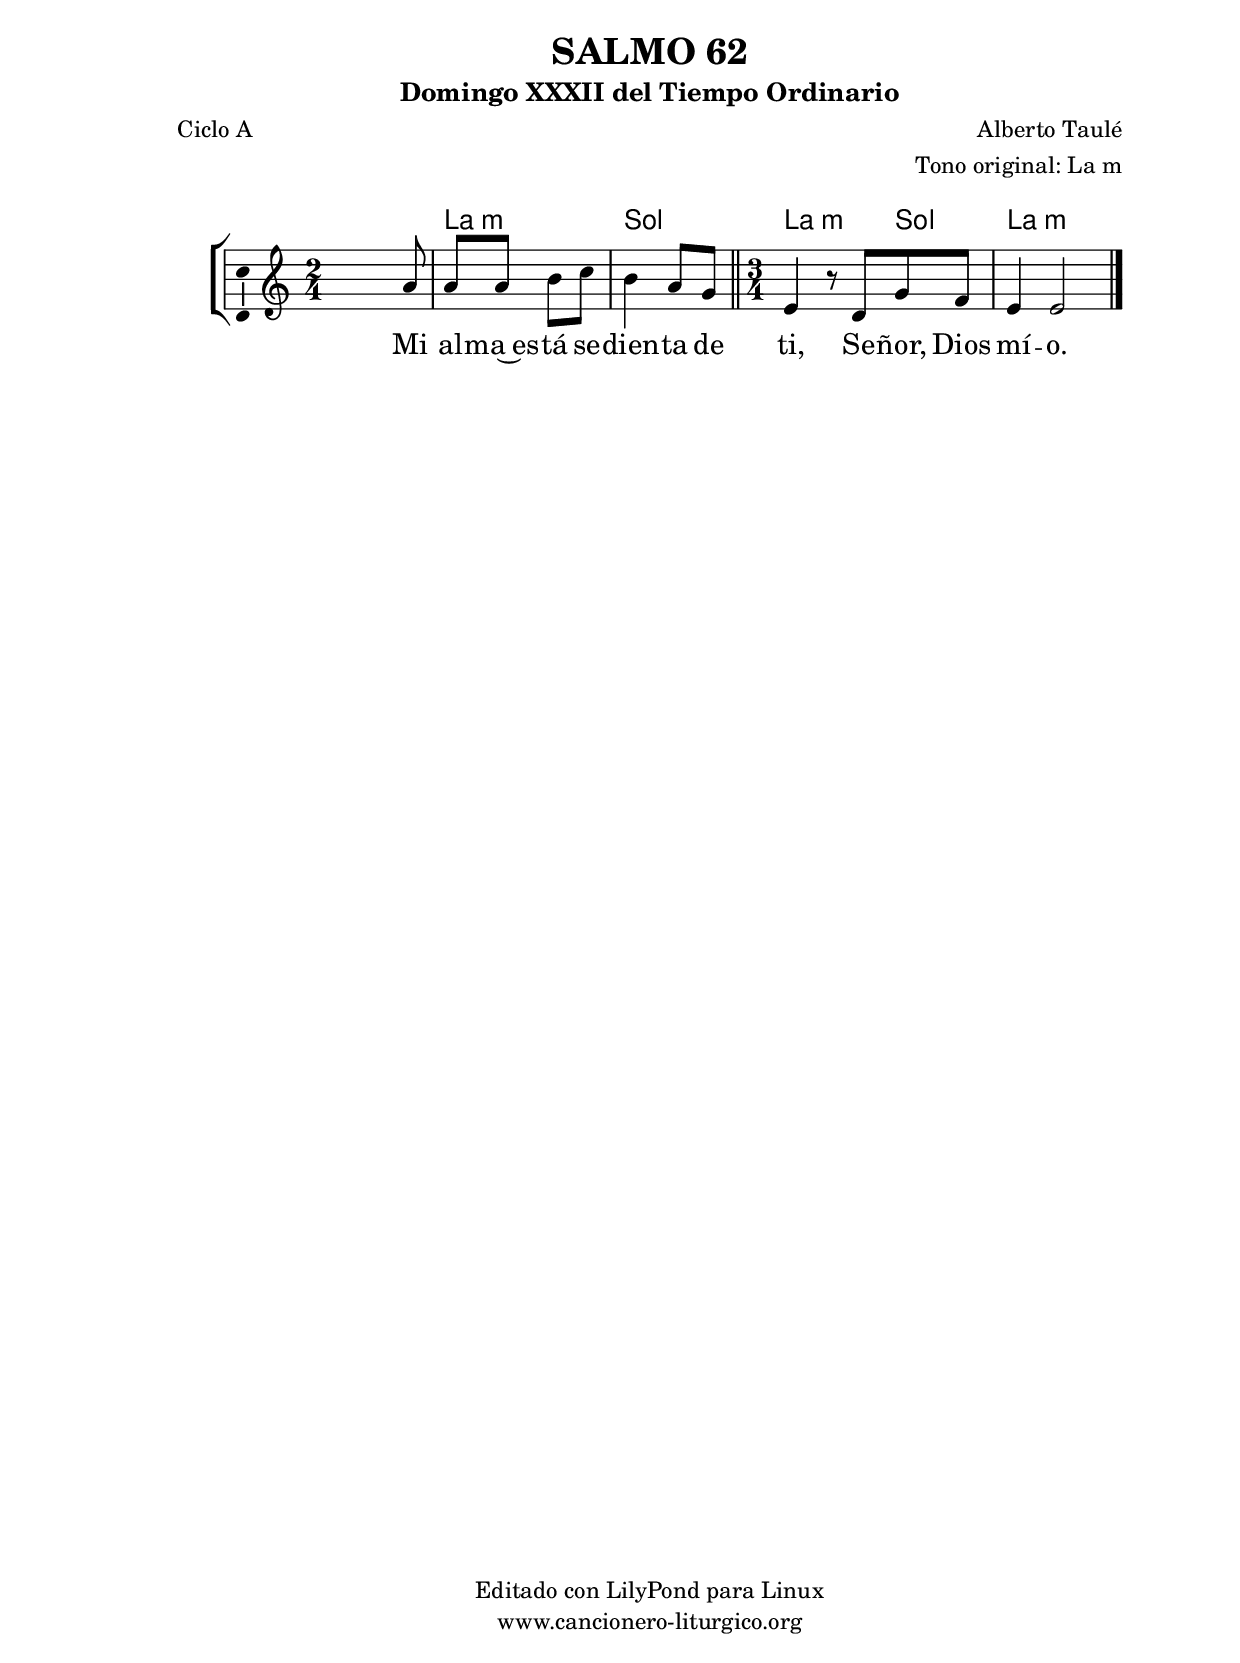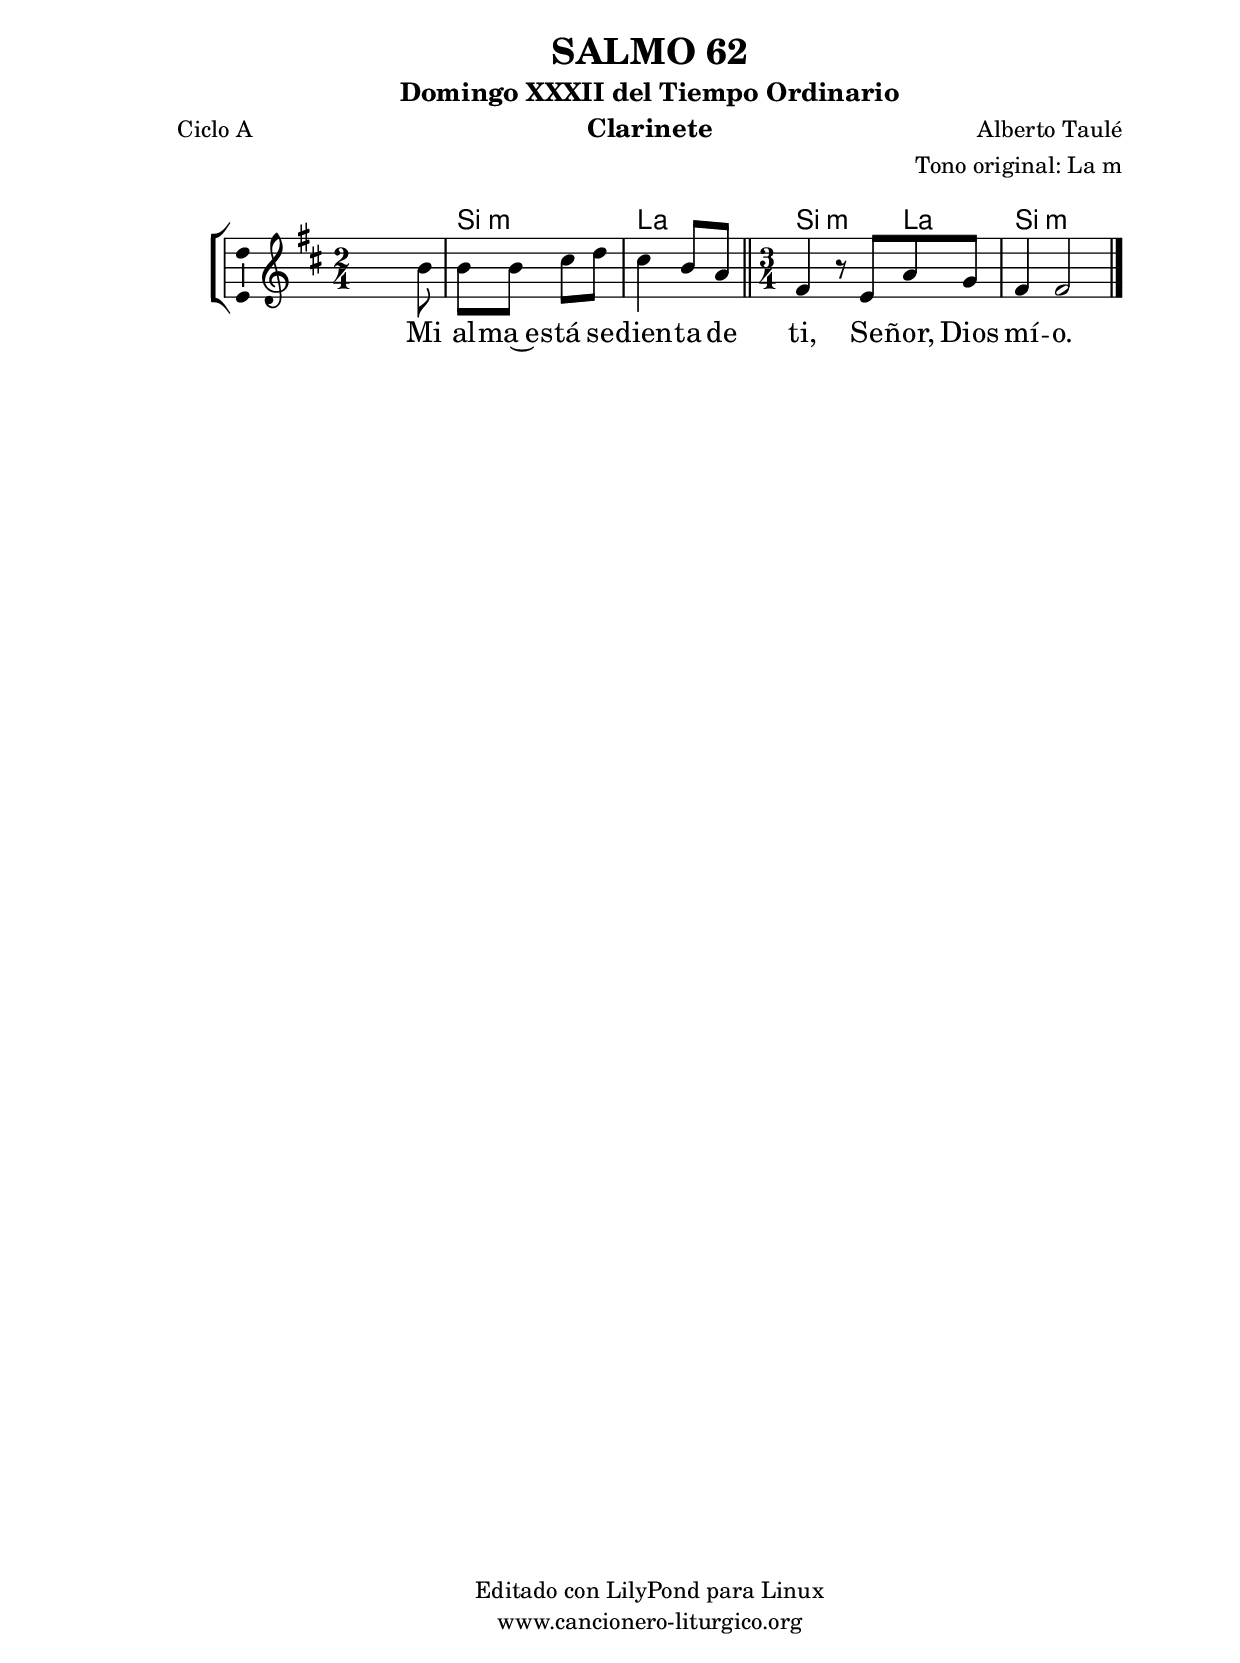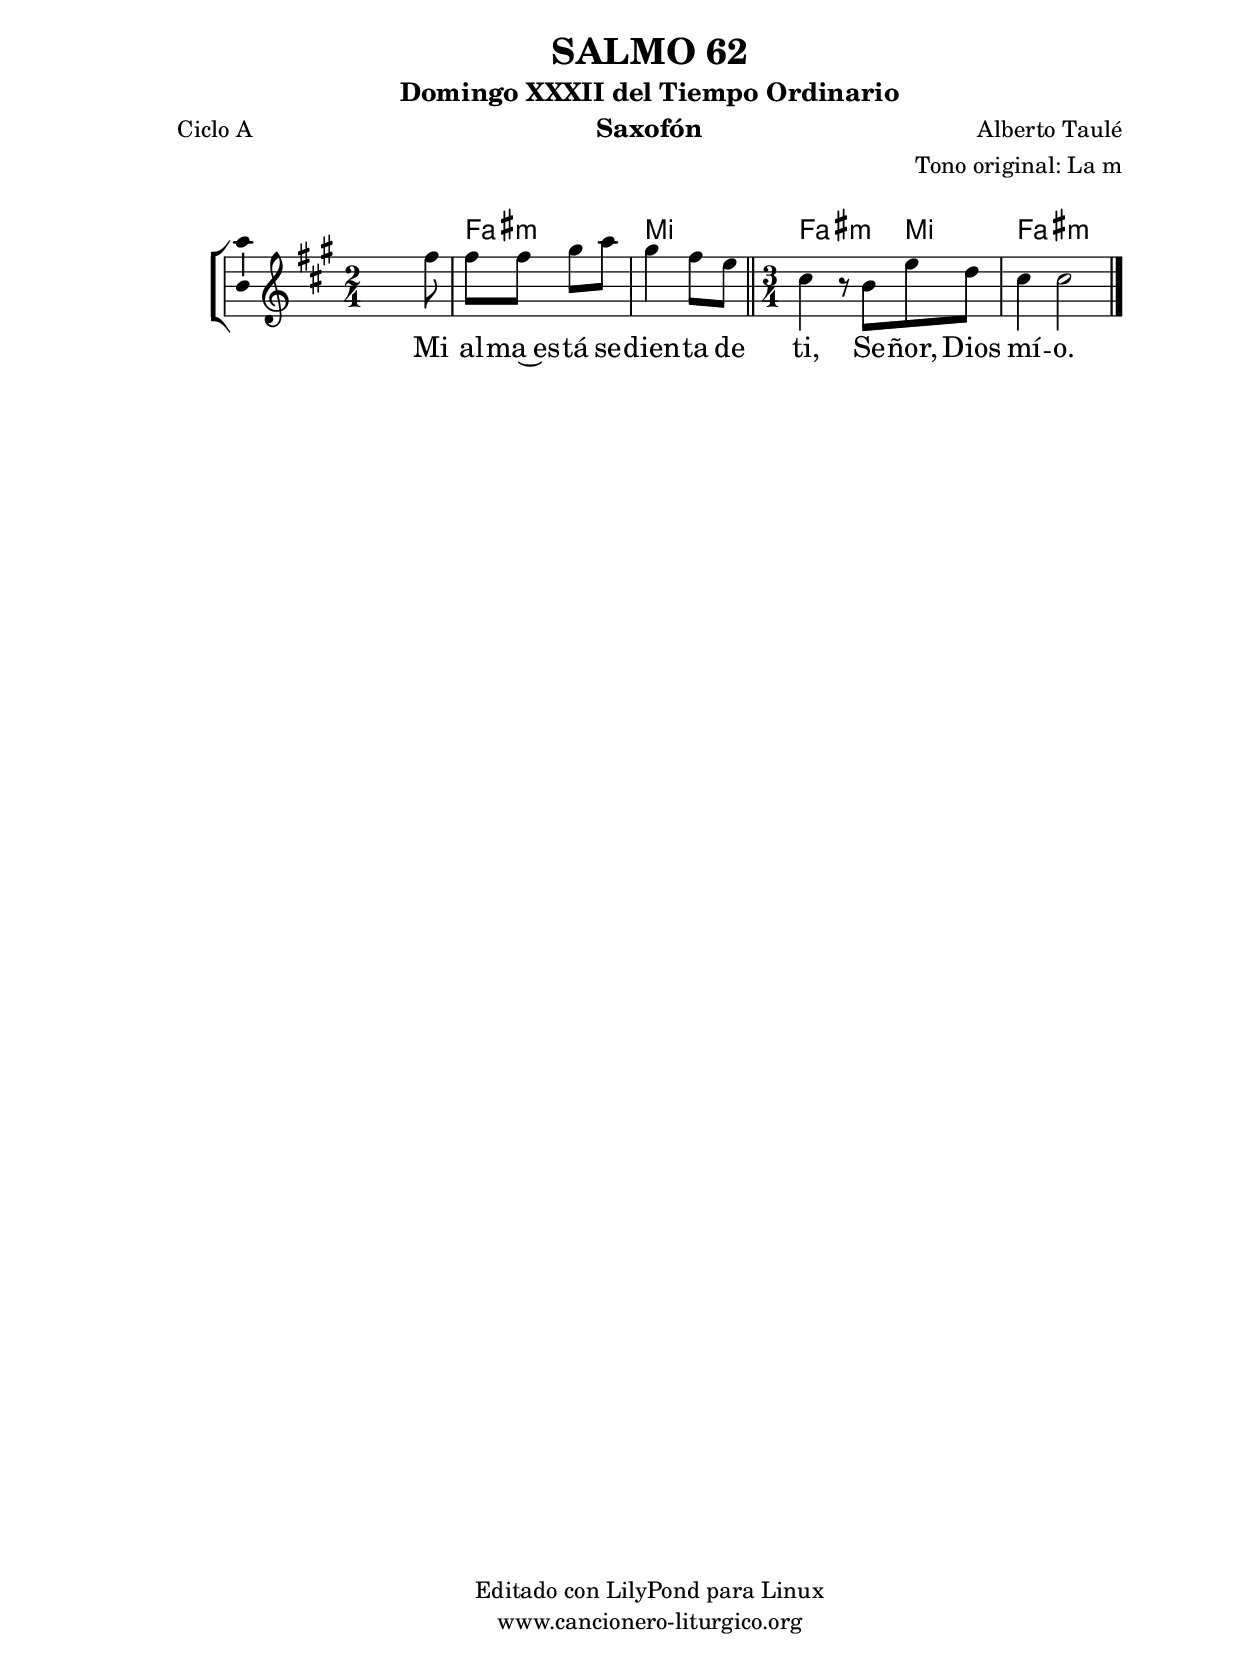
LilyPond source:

%
%para convertir .midi en .wav:
%timidity filename.midi -Ow -o finename.wav
%
%
%Para convertir de .wav a .mp3:
%lame -h -m j filename.wav
%
%
%para escuchar el midi:
%timidity nombrefichero.midi
%


%versión de lilypond para la que se ha escrito esta partitura:
\version "2.16.0"

	%Tamaño papel
	#(set-default-paper-size "a4")
	%Tamaño partitura
	#(set-global-staff-size 20)
	%No responde al pulsar sobre una nota
	#(ly:set-option 'point-and-click #f)

%parámetros del encabezamiento:
\header {
	title = "SALMO 62"
	subtitle = "Domingo XXXII del Tiempo Ordinario"
	composer = "Alberto Taulé"
	poet = "Ciclo A"
	meter = ""
	arranger = "Tono original: La m"
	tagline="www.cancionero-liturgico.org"
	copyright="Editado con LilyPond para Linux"
	tiempo = "Ordinario"
	usos = "Salmo"
	letra = "Mi alma está sedienta de ti, Señor, Dios mío."
	}

%parámetros asociados al papel:
\paper  {
	oddHeaderMarkup = \markup {\fill-line { \on-the-fly #not-first-page \fromproperty #'header:title \on-the-fly #not-first-page \fromproperty #'header:composer }}
	evenHeaderMarkup = \markup {\fill-line { \fromproperty #'header:composer \fromproperty #'header:title }}
	#(set-paper-size "a4")
	print-page-number = ##f
	first-page-number = 1
	print-first-page-number = ##f
%	head-separation = 3.0 \cm
	top-margin = 2.0 \cm
	bottom-margin = 0.5\cm
%%%	bottom-margin = -1.0\cm
	left-margin = 3.0 \cm
	line-width = 16.0 \cm 
	indent = 8\mm
	interscoreline = 2.\mm
	between-system-space = 15\mm
%	para que las partituras no llenen la hoja:
	ragged-bottom = ##t
%	idem para la última hoja:
	ragged-last-bottom = ##f
%	para que las partituras llenen el ancho del papel:
	ragged-last = ##f
	after-title-space = 2.5 \cm
%page-count=1
%system-count=8

	%Flexible Vertical Spacing
%	markup-markup-spacing =
%	#'((basic-distance . 15) (minimum-distance . 15) (padding . 3))
	markup-system-spacing =
	#'((basic-distance . 15) (minimum-distance . 15) (padding . 3))
	system-system-spacing =
	#'((basic-distance . 15) (minimum-distance . 15) (padding . 3))
	score-system-spacing =
	#'((basic-distance . 15) (minimum-distance . 15) (padding . 5))
%	top-system-spacing = % header
%	#'((basic-distance . 8) (minimum-distance . 0) (padding . 3))
%	top-markup-spacing =
%	#'((basic-distance . 20) (minimum-distance . 20) (padding . 3))
	last-bottom-spacing = % footer
	#'((basic-distance . 5) (minimum-distance . 5) (padding . 3))
%	score-markup-spacing =
%	#'((basic-distance . 16) (minimum-distance . 13) (padding . 3))

	}


%parámetros que afectan a toda la partitura:
global =  {
	%clave de sol (G):
	\clef G
	%armadura:
%%%	\transpose g f
	\key a \minor
	\tempo 4=90
	\set Score.tempoHideNote = ##t
	}


acordes = {
	\italianChords
	\chordmode {
%%%	\transpose g f
{

s2
a2:m g a2:m g4 a2:m

	}
	}
}

melodia = 
%%%	\transpose g f
{
	\relative c''{

\time 2/4
s4 s8 a8
a8 a b c
b4 a8 g

\bar "||"
\time 3/4
e4 r8 d8 g f
e4 e2

	\bar "|."
	}
	}


texto = \lyricmode {
Mi al -- ma~es -- tá se -- dien -- ta de ti,
Se -- ñor, Dios mí -- o.
	}


acordesStaff = \context ChordNames = acordesStaff <<
	\set chordChanges = ##t
	\acordes
	>>


vozStaff = \context Voice = vozStaff
\with {\consists "Ambitus_engraver"}
<<
%	\set Staff.instrumentName = ""
%	\set Staff.shortInstrumentName = ""
%	\set Staff.midiInstrument = #"clarinet"
%	\set Staff.midiInstrument = #"cello"
%	\set Staff.midiInstrument = #"flute"
	\set Staff.midiInstrument = #"electric guitar (jazz)"
%	\set Staff.midiInstrument = #"english horn"
%	\set Staff.midiInstrument = #"violin"
%	\set Staff.midiInstrument = #"glockenspiel"
	\set Staff.midiMinimumVolume = #0.7
	\set Staff.midiMaximumVolume = #0.9
	\global
	\melodia
	>>


textoStaff = \context Lyrics = textoStaff <<
	\lyricsto vozStaff \texto
	>>

\book {
	\score {
		\context ChoirStaff {
			\override StaffGroup.SystemStartBracket #'collapse-height = #1
			\override Score.SystemStartBar #'collapse-height = #1
			<<
			\acordesStaff
			\vozStaff
			\textoStaff
			>>
			}
		\layout {
	    		\context {
				\Lyrics
				\override LyricText #'font-size = #2
				}
	   		 \context {
				\Score
				%fontSize = #3
				\override StaffSymbol #'staff-space = #(magstep +3)
				%\override Beam #'thickness = #0.55
				%\override SpacingSpanner #'spacing-increment = #1.0
				%\override Slur #'height-limit = #1.5
				}
			}
		}
	\score {
		\unfoldRepeats
		\context ChoirStaff {
			<<
			\acordesStaff
			\vozStaff
			>>
			}
		\midi {
	  		\context {
	  			\Score
				tempoWholesPerMinute = #(ly:make-moment 70 4)
				}
			}
		}
	}

%Partitura para clarinete
#(define output-suffix "C")
\book {
	\header{
		instrument = "Clarinete"
		}
	\score {
		\context ChoirStaff {
			\override StaffGroup.SystemStartBracket #'collapse-height = #1
			\override Score.SystemStartBar #'collapse-height = #1
\transpose c d
			<<
			\acordesStaff
			\vozStaff
			\textoStaff
			>>
			}
		\layout {
	    		\context {
				\Lyrics
				\override LyricText #'font-size = #2
				}
	   		 \context {
				\Score
				%fontSize = #3
				\override StaffSymbol #'staff-space = #(magstep +3)
				%\override Beam #'thickness = #0.55
				%\override SpacingSpanner #'spacing-increment = #1.0
				%\override Slur #'height-limit = #1.5
				}
			}
		}
	}

%Partitura para saxofón
#(define output-suffix "S")
\book {
	\header{
		instrument = "Saxofón"
		}
	\score {
		\context ChoirStaff {
			\override StaffGroup.SystemStartBracket #'collapse-height = #1
			\override Score.SystemStartBar #'collapse-height = #1
\transpose c a
			<<
			\acordesStaff
			\vozStaff
			\textoStaff
			>>
			}
		\layout {
	    		\context {
				\Lyrics
				\override LyricText #'font-size = #2
				}
	   		 \context {
				\Score
				%fontSize = #3
				\override StaffSymbol #'staff-space = #(magstep +3)
				%\override Beam #'thickness = #0.55
				%\override SpacingSpanner #'spacing-increment = #1.0
				%\override Slur #'height-limit = #1.5
				}
			}
		}
	}

